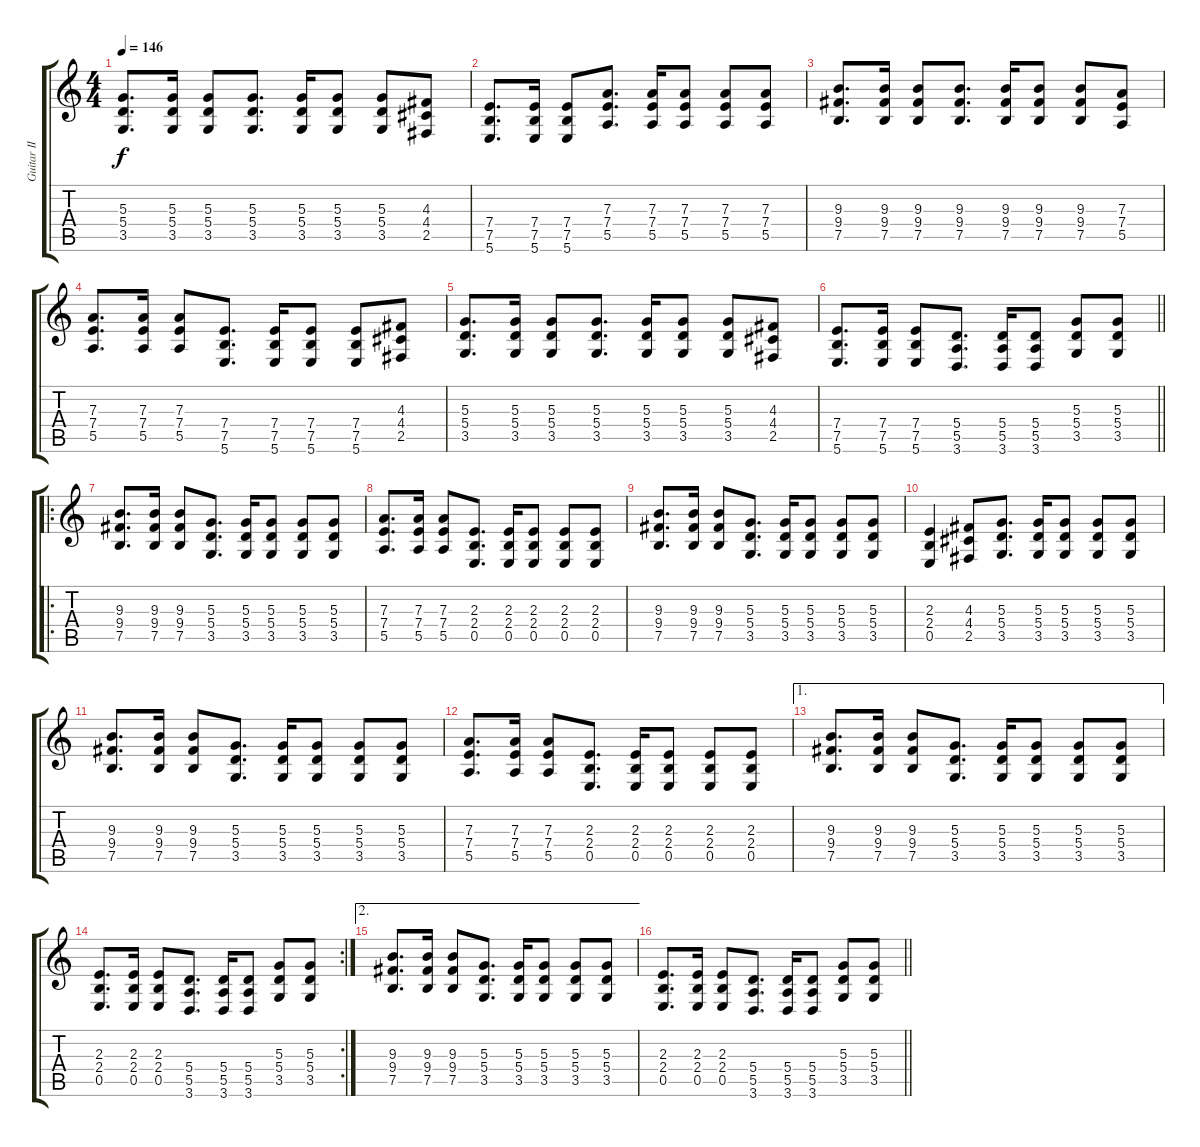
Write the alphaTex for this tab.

\track ("Guitar II [Jyri]" "Guitar II ") {instrument distortionguitar}
\staff {score tabs}
\tuning (B3 Gb3 D3 A2 E2 B1) {hide}
\ts (4 4)
\tempo 146
\clef g2
\ks c
(5.3 5.4 3.5).8{d dy f} (5.3 5.4 3.5).16 (5.3 5.4 3.5).8 (5.3 5.4 3.5).8{d} (5.3 5.4 3.5).16 (5.3 5.4 3.5).8 (5.3 5.4 3.5).8 (4.3 4.4 2.5).8 |
(7.4 7.5 5.6).8{d} (7.4 7.5 5.6).16 (7.4 7.5 5.6).8 (7.3 7.4 5.5).8{d} (7.3 7.4 5.5).16 (7.3 7.4 5.5).8 (7.3 7.4 5.5).8 (7.3 7.4 5.5).8 |
(9.3 9.4 7.5).8{d} (9.3 9.4 7.5).16 (9.3 9.4 7.5).8 (9.3 9.4 7.5).8{d} (9.3 9.4 7.5).16 (9.3 9.4 7.5).8 (9.3 9.4 7.5).8 (7.3 7.4 5.5).8 |
(7.3 7.4 5.5).8{d} (7.3 7.4 5.5).16 (7.3 7.4 5.5).8 (7.4 7.5 5.6).8{d} (7.4 7.5 5.6).16 (7.4 7.5 5.6).8 (7.4 7.5 5.6).8 (4.3 4.4 2.5).8 |
(5.3 5.4 3.5).8{d} (5.3 5.4 3.5).16 (5.3 5.4 3.5).8 (5.3 5.4 3.5).8{d} (5.3 5.4 3.5).16 (5.3 5.4 3.5).8 (5.3 5.4 3.5).8 (4.3 4.4 2.5).8 |
\barLineRight lightlight
(7.4 7.5 5.6).8{d} (7.4 7.5 5.6).16 (7.4 7.5 5.6).8 (5.4 5.5 3.6).8{d} (5.4 5.5 3.6).16 (5.4 5.5 3.6).8 (5.3 5.4 3.5).8 (5.3 5.4 3.5).8 |
\ro
(9.3 9.4 7.5).8{d} (9.3 9.4 7.5).16 (9.3 9.4 7.5).8 (5.3 5.4 3.5).8{d} (5.3 5.4 3.5).16 (5.3 5.4 3.5).8 (5.3 5.4 3.5).8 (5.3 5.4 3.5).8 |
(7.3 7.4 5.5).8{d} (7.3 7.4 5.5).16 (7.3 7.4 5.5).8 (2.3 2.4 0.5).8{d} (2.3 2.4 0.5).16 (2.3 2.4 0.5).8 (2.3 2.4 0.5).8 (2.3 2.4 0.5).8 |
(9.3 9.4 7.5).8{d} (9.3 9.4 7.5).16 (9.3 9.4 7.5).8 (5.3 5.4 3.5).8{d} (5.3 5.4 3.5).16 (5.3 5.4 3.5).8 (5.3 5.4 3.5).8 (5.3 5.4 3.5).8 |
(2.3 2.4 0.5).4 (4.3 4.4 2.5).8 (5.3 5.4 3.5).8{d} (5.3 5.4 3.5).16 (5.3 5.4 3.5).8 (5.3 5.4 3.5).8 (5.3 5.4 3.5).8 |
(9.3 9.4 7.5).8{d} (9.3 9.4 7.5).16 (9.3 9.4 7.5).8 (5.3 5.4 3.5).8{d} (5.3 5.4 3.5).16 (5.3 5.4 3.5).8 (5.3 5.4 3.5).8 (5.3 5.4 3.5).8 |
(7.3 7.4 5.5).8{d} (7.3 7.4 5.5).16 (7.3 7.4 5.5).8 (2.3 2.4 0.5).8{d} (2.3 2.4 0.5).16 (2.3 2.4 0.5).8 (2.3 2.4 0.5).8 (2.3 2.4 0.5).8 |
\ae 1
(9.3 9.4 7.5).8{d} (9.3 9.4 7.5).16 (9.3 9.4 7.5).8 (5.3 5.4 3.5).8{d} (5.3 5.4 3.5).16 (5.3 5.4 3.5).8 (5.3 5.4 3.5).8 (5.3 5.4 3.5).8 |
\rc 2
(2.3 2.4 0.5).8{d} (2.3 2.4 0.5).16 (2.3 2.4 0.5).8 (5.4 5.5 3.6).8{d} (5.4 5.5 3.6).16 (5.4 5.5 3.6).8 (5.3 5.4 3.5).8 (5.3 5.4 3.5).8 |
\ae 2
(9.3 9.4 7.5).8{d} (9.3 9.4 7.5).16 (9.3 9.4 7.5).8 (5.3 5.4 3.5).8{d} (5.3 5.4 3.5).16 (5.3 5.4 3.5).8 (5.3 5.4 3.5).8 (5.3 5.4 3.5).8 |
\barLineRight lightlight
(2.3 2.4 0.5).8{d} (2.3 2.4 0.5).16 (2.3 2.4 0.5).8 (5.4 5.5 3.6).8{d} (5.4 5.5 3.6).16 (5.4 5.5 3.6).8 (5.3 5.4 3.5).8 (5.3 5.4 3.5).8
